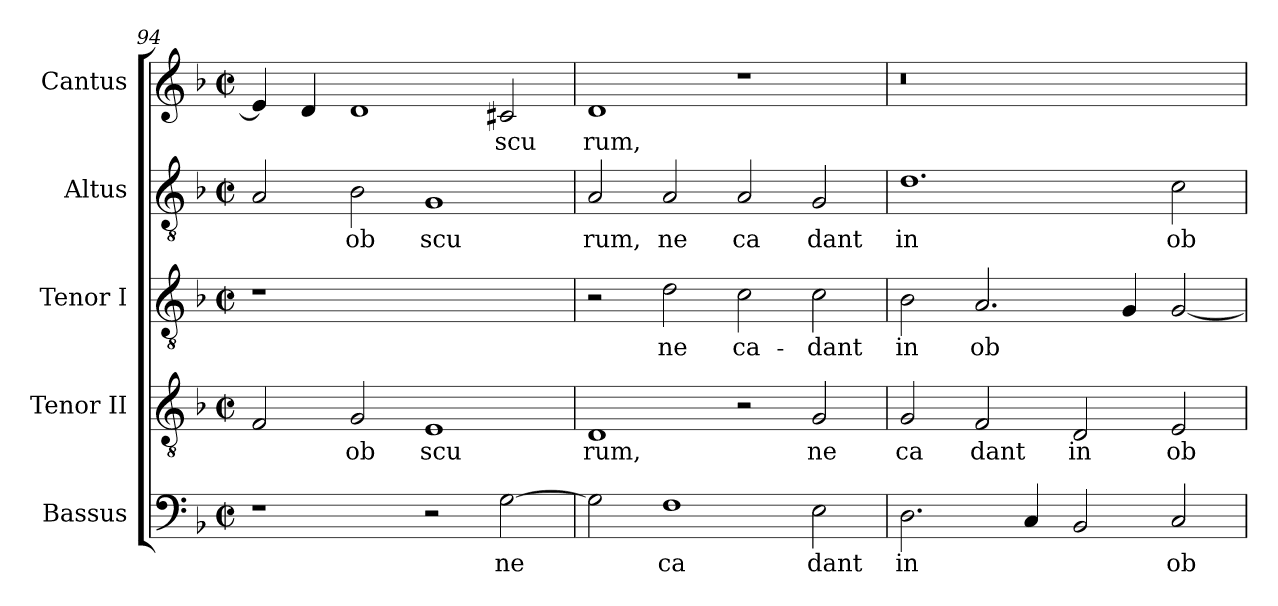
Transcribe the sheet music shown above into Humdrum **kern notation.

**kern	**text	**kern	**text	**kern	**text	**kern	**text	**kern	**text
*part5	*part5	*part4	*part4	*part3	*part3	*part2	*part2	*part1	*part1
*staff5	*staff5	*staff4	*staff4	*staff3	*staff3	*staff2	*staff2	*staff1	*staff1
*I"Bassus	*	*I"Tenor II	*	*I"Tenor I	*	*I"Altus	*	*I"Cantus	*
*I'B	*	*I'T II	*	*I'T I	*	*I'A	*	*I'C	*
*clefF4	*	*clefGv2	*	*clefGv2	*	*clefGv2	*	*clefG2	*
*k[b-]	*	*k[b-]	*	*k[b-]	*	*k[b-]	*	*k[b-]	*
*F:	*	*F:	*	*F:	*	*F:	*	*F:	*
*M2/2	*	*M2/2	*	*M2/2	*	*M2/2	*	*M2/2	*
*met(c|)	*	*met(c|)	*	*met(c|)	*	*met(c|)	*	*met(c|)	*
=94	=94	=94	=94	=94	=94	=94	=94	=94	=94
!	!	!	!LO:LY:b:cj	!	!	!	!LO:LY:b:cj	!	!LO:LY:b:cj
1r	.	2F/	.	1r	.	2A/	.	4e/]	.
!	!	!	!	!	!	!	!	!	!LO:LY:b:cj
.	.	.	.	.	.	.	.	4d/	.
!	!	!	!LO:LY:b:cj	!	!	!	!LO:LY:b:cj	!	!LO:LY:b:cj
.	.	2G/	ob	.	.	2B-\	ob	1d	.
!	!	!	!LO:LY:b:cj	!	!	!	!LO:LY:b:cj	!	!
2r	.	1E	scu	1ryy	.	1G	scu	.	.
!	!LO:LY:b:cj	!	!	!	!	!	!	!	!LO:LY:b:cj
[>2G\	ne	.	.	.	.	.	.	2c#/	scu
=95	=95	=95	=95	=95	=95	=95	=95	=95	=95
!	!LO:LY:b:cj	!	!LO:LY:b:cj	!	!	!	!LO:LY:b:cj	!	!LO:LY:b:cj
2G\]	.	1D	rum,	2r	.	2A/	rum,	1d	rum,
!	!LO:LY:b:cj	!	!	!	!LO:LY:b:cj	!	!LO:LY:b:cj	!	!
1F	ca	.	.	2d\	ne	2A/	ne	.	.
!	!	!	!	!	!LO:LY:b:cj	!	!LO:LY:b:cj	!	!
.	.	2r	.	2c\	ca-	2A/	ca	1r	.
!	!LO:LY:b:cj	!	!LO:LY:b:cj	!	!LO:LY:b:cj	!	!LO:LY:b:cj	!	!
2E\	dant	2G/	ne	2c\	-dant	2G/	dant	.	.
=96	=96	=96	=96	=96	=96	=96	=96	=96	=96
!	!LO:LY:b:cj	!	!LO:LY:b:cj	!	!LO:LY:b:cj	!	!LO:LY:b:cj	!	!
2.D\	in	2G/	ca	2B-\	in	1.d	in	0r	.
!	!	!	!LO:LY:b:cj	!	!LO:LY:b:cj	!	!	!	!
.	.	2F/	dant	2.A/	ob-	.	.	.	.
!	!LO:LY:b:cj	!	!	!	!	!	!	!	!
4C/	.	.	.	.	.	.	.	.	.
!	!LO:LY:b:cj	!	!LO:LY:b:cj	!	!	!	!	!	!
2BB-/	.	2D/	in	.	.	.	.	.	.
!	!	!	!	!	!LO:LY:b:cj	!	!	!	!
.	.	.	.	4G/	--	.	.	.	.
!	!LO:LY:b:cj	!	!LO:LY:b:cj	!	!LO:LY:b:cj	!	!LO:LY:b:cj	!	!
2C/	ob	2E/	ob	[<2G/	--	2c\	ob	.	.
=	=	=	=	=	=	=	=	=	=
*-	*-	*-	*-	*-	*-	*-	*-	*-	*-
